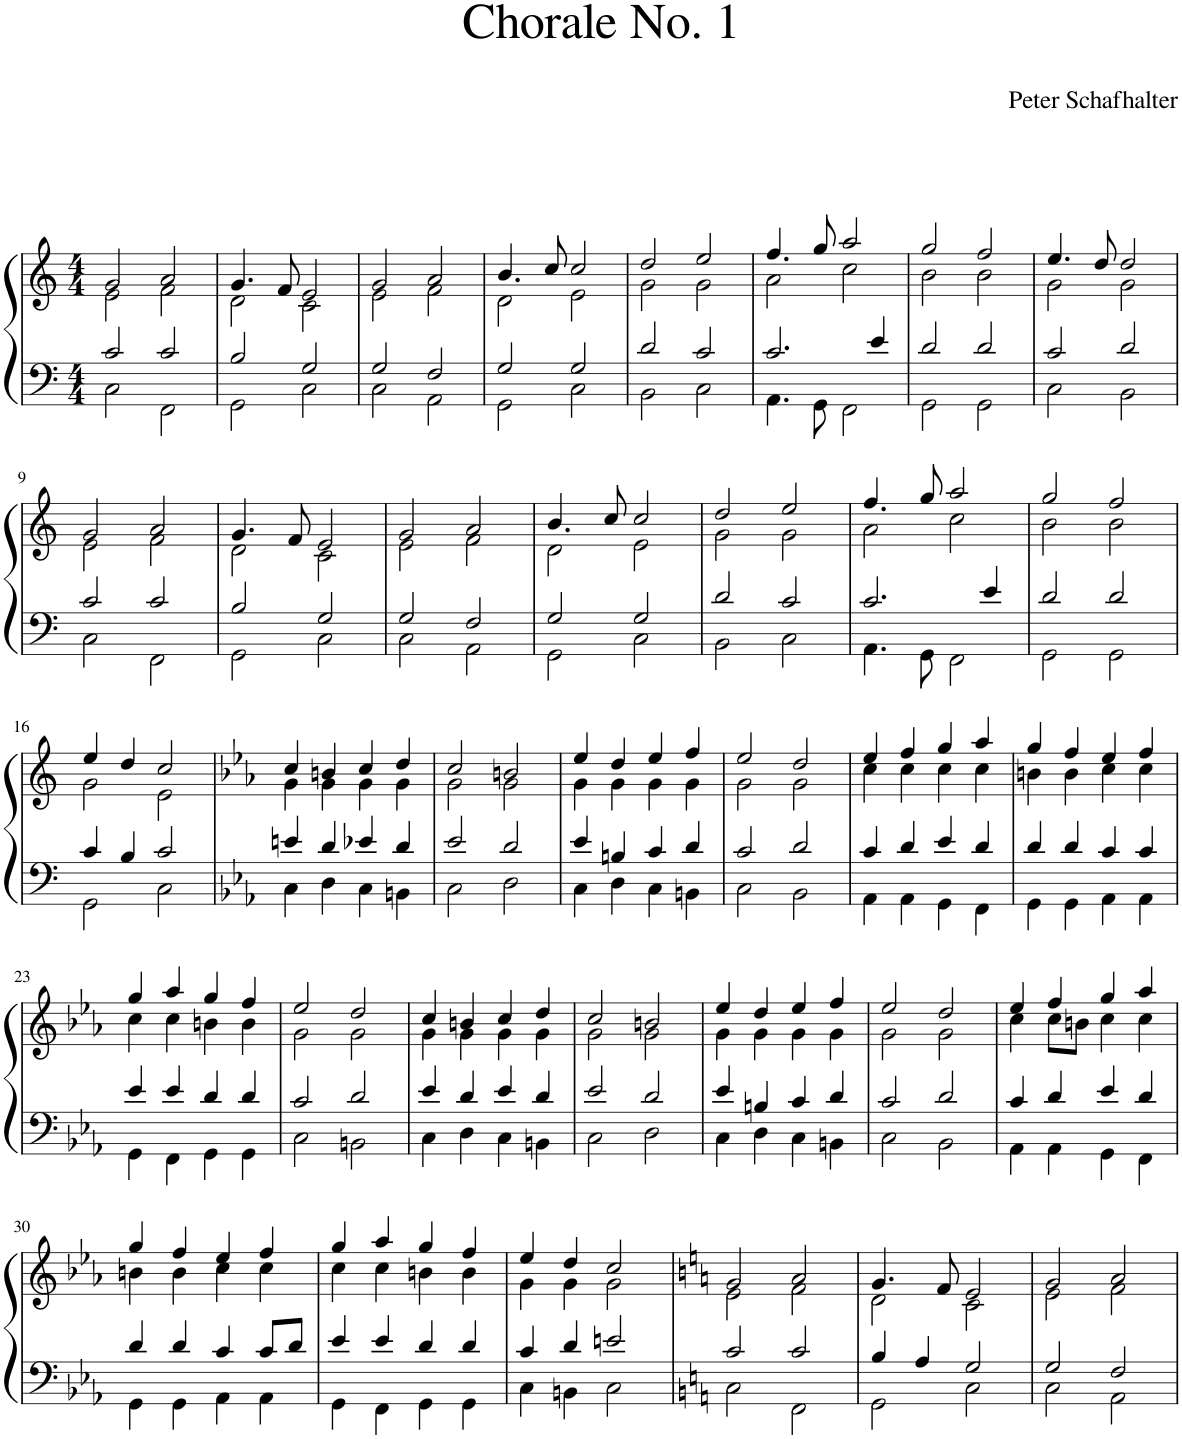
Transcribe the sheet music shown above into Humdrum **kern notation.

**kern	**kern
*part1	*part1
*staff2	*staff1
*I"Piano	*
*I'Pno.	*
*clefF4	*clefG2
*k[]	*k[]
*M4/4	*M4/4
=1	=1
*^	*^
2c/	2C\	2g/	2e\
2c/	2FF\	2a/	2f\
=2	=2	=2	=2
2B/	2GG\	4.g/	2d\
.	.	8f/	.
2G/	2C\	2e/	2c\
=3	=3	=3	=3
2G/	2C\	2g/	2e\
2F/	2AA\	2a/	2f\
=4	=4	=4	=4
2G/	2GG\	4.b/	2d\
.	.	8cc/	.
2G/	2C\	2cc/	2e\
=5	=5	=5	=5
2d/	2BB\	2dd/	2g\
2c/	2C\	2ee/	2g\
=6	=6	=6	=6
2.c/	4.AA\	4.ff/	2a\
.	8GG\	8gg/	.
.	2FF\	2aa/	2cc\
4e/	.	.	.
=7	=7	=7	=7
2d/	2GG\	2gg/	2b\
2d/	2GG\	2ff/	2b\
=8	=8	=8	=8
2c/	2C\	4.ee/	2g\
.	.	8dd/	.
2d/	2BB\	2dd/	2g\
!!LO:LB:g=z	!!
=9	=9	=9	=9
2c/	2C\	2g/	2e\
2c/	2FF\	2a/	2f\
=10	=10	=10	=10
2B/	2GG\	4.g/	2d\
.	.	8f/	.
2G/	2C\	2e/	2c\
=11	=11	=11	=11
2G/	2C\	2g/	2e\
2F/	2AA\	2a/	2f\
=12	=12	=12	=12
2G/	2GG\	4.b/	2d\
.	.	8cc/	.
2G/	2C\	2cc/	2e\
=13	=13	=13	=13
2d/	2BB\	2dd/	2g\
2c/	2C\	2ee/	2g\
=14	=14	=14	=14
2.c/	4.AA\	4.ff/	2a\
.	8GG\	8gg/	.
.	2FF\	2aa/	2cc\
4e/	.	.	.
=15	=15	=15	=15
2d/	2GG\	2gg/	2b\
2d/	2GG\	2ff/	2b\
!!LO:LB:g=z	!!
=16	=16	=16	=16
4c/	2GG\	4ee/	2g\
4B/	.	4dd/	.
2c/	2C\	2cc/	2e\
=17	=17	=17	=17
*k[b-e-a-]	*	*k[b-e-a-]	*
4en/	4C\	4cc/	4g\
4d/	4D\	4bn/	4g\
4e-X/	4C\	4cc/	4g\
4d/	4BBn\	4dd/	4g\
=18	=18	=18	=18
2e-/	2C\	2cc/	2g\
2d/	2D\	2bn/	2g\
=19	=19	=19	=19
4e-/	4C\	4ee-/	4g\
4Bn/	4D\	4dd/	4g\
4c/	4C\	4ee-/	4g\
4d/	4BBn\	4ff/	4g\
=20	=20	=20	=20
2c/	2C\	2ee-/	2g\
2d/	2BB-\	2dd/	2g\
=21	=21	=21	=21
4c/	4AA-\	4ee-/	4cc\
4d/	4AA-\	4ff/	4cc\
4e-/	4GG\	4gg/	4cc\
4d/	4FF\	4aa-/	4cc\
=22	=22	=22	=22
4d/	4GG\	4gg/	4bn\
4d/	4GG\	4ff/	4b\
4c/	4AA-\	4ee-/	4cc\
4c/	4AA-\	4ff/	4cc\
!!LO:LB:g=z	!!
=23	=23	=23	=23
4e-/	4GG\	4gg/	4cc\
4e-/	4FF\	4aa-/	4cc\
4d/	4GG\	4gg/	4bn\
4d/	4GG\	4ff/	4b\
=24	=24	=24	=24
2c/	2C\	2ee-/	2g\
2d/	2BBn\	2dd/	2g\
=25	=25	=25	=25
4e-/	4C\	4cc/	4g\
4d/	4D\	4bn/	4g\
4e-/	4C\	4cc/	4g\
4d/	4BBn\	4dd/	4g\
=26	=26	=26	=26
2e-/	2C\	2cc/	2g\
2d/	2D\	2bn/	2g\
=27	=27	=27	=27
4e-/	4C\	4ee-/	4g\
4Bn/	4D\	4dd/	4g\
4c/	4C\	4ee-/	4g\
4d/	4BBn\	4ff/	4g\
=28	=28	=28	=28
2c/	2C\	2ee-/	2g\
2d/	2BB-\	2dd/	2g\
=29	=29	=29	=29
4c/	4AA-\	4ee-/	4cc\
4d/	4AA-\	4ff/	8cc\L
.	.	.	8bn\J
4e-/	4GG\	4gg/	4cc\
4d/	4FF\	4aa-/	4cc\
!!LO:LB:g=z	!!
=30	=30	=30	=30
4d/	4GG\	4gg/	4bn\
4d/	4GG\	4ff/	4b\
4c/	4AA-\	4ee-/	4cc\
8c/L	4AA-\	4ff/	4cc\
8d/J	.	.	.
=31	=31	=31	=31
4e-/	4GG\	4gg/	4cc\
4e-/	4FF\	4aa-/	4cc\
4d/	4GG\	4gg/	4bn\
4d/	4GG\	4ff/	4b\
=32	=32	=32	=32
4c/	4C\	4ee-/	4g\
4d/	4BBn\	4dd/	4g\
2en/	2C\	2cc/	2g\
=33	=33	=33	=33
*k[]	*	*k[]	*
2c/	2C\	2g/	2e\
2c/	2FF\	2a/	2f\
=34	=34	=34	=34
4B/	2GG\	4.g/	2d\
4A/	.	.	.
.	.	8f/	.
2G/	2C\	2e/	2c\
=35	=35	=35	=35
2G/	2C\	2g/	2e\
2F/	2AA\	2a/	2f\
*v	*v	*	*
*	*v	*v
=	=
*-	*-
